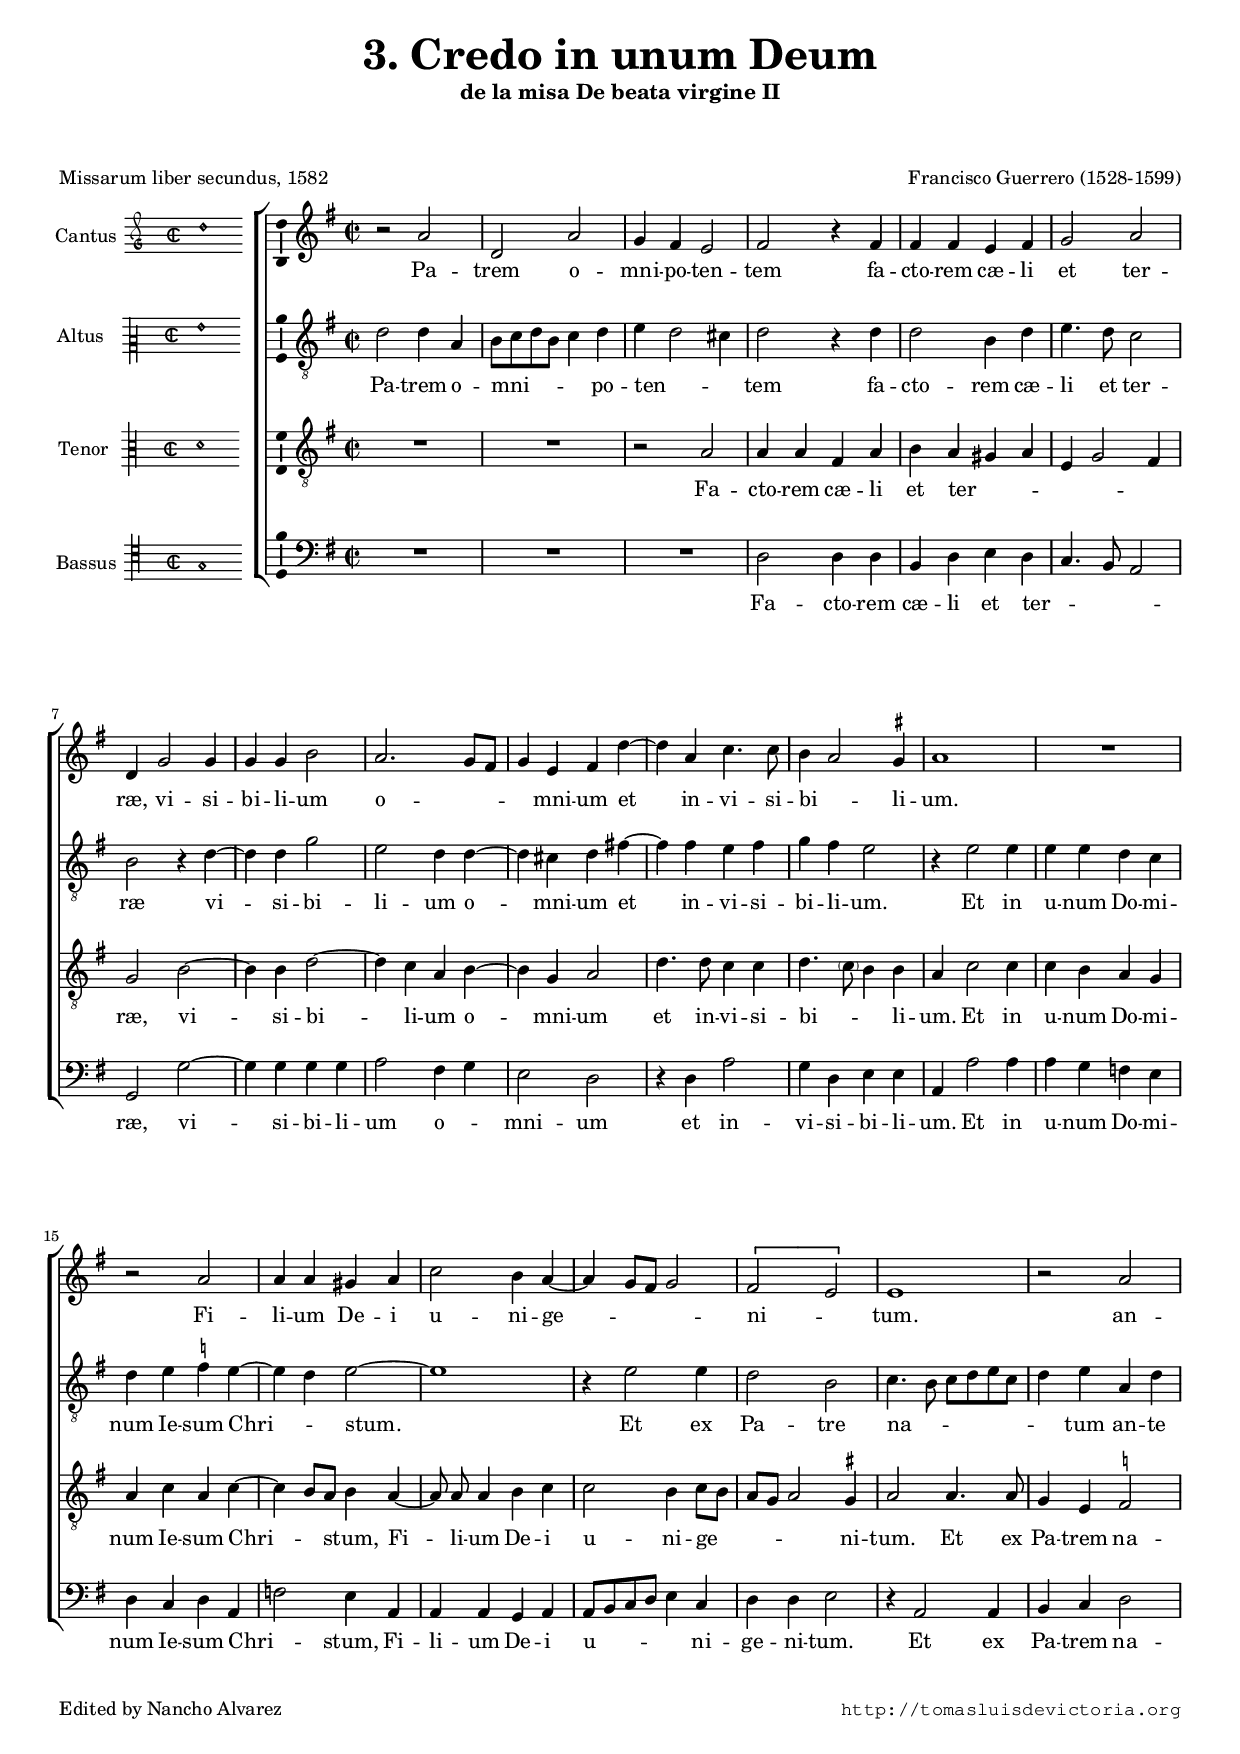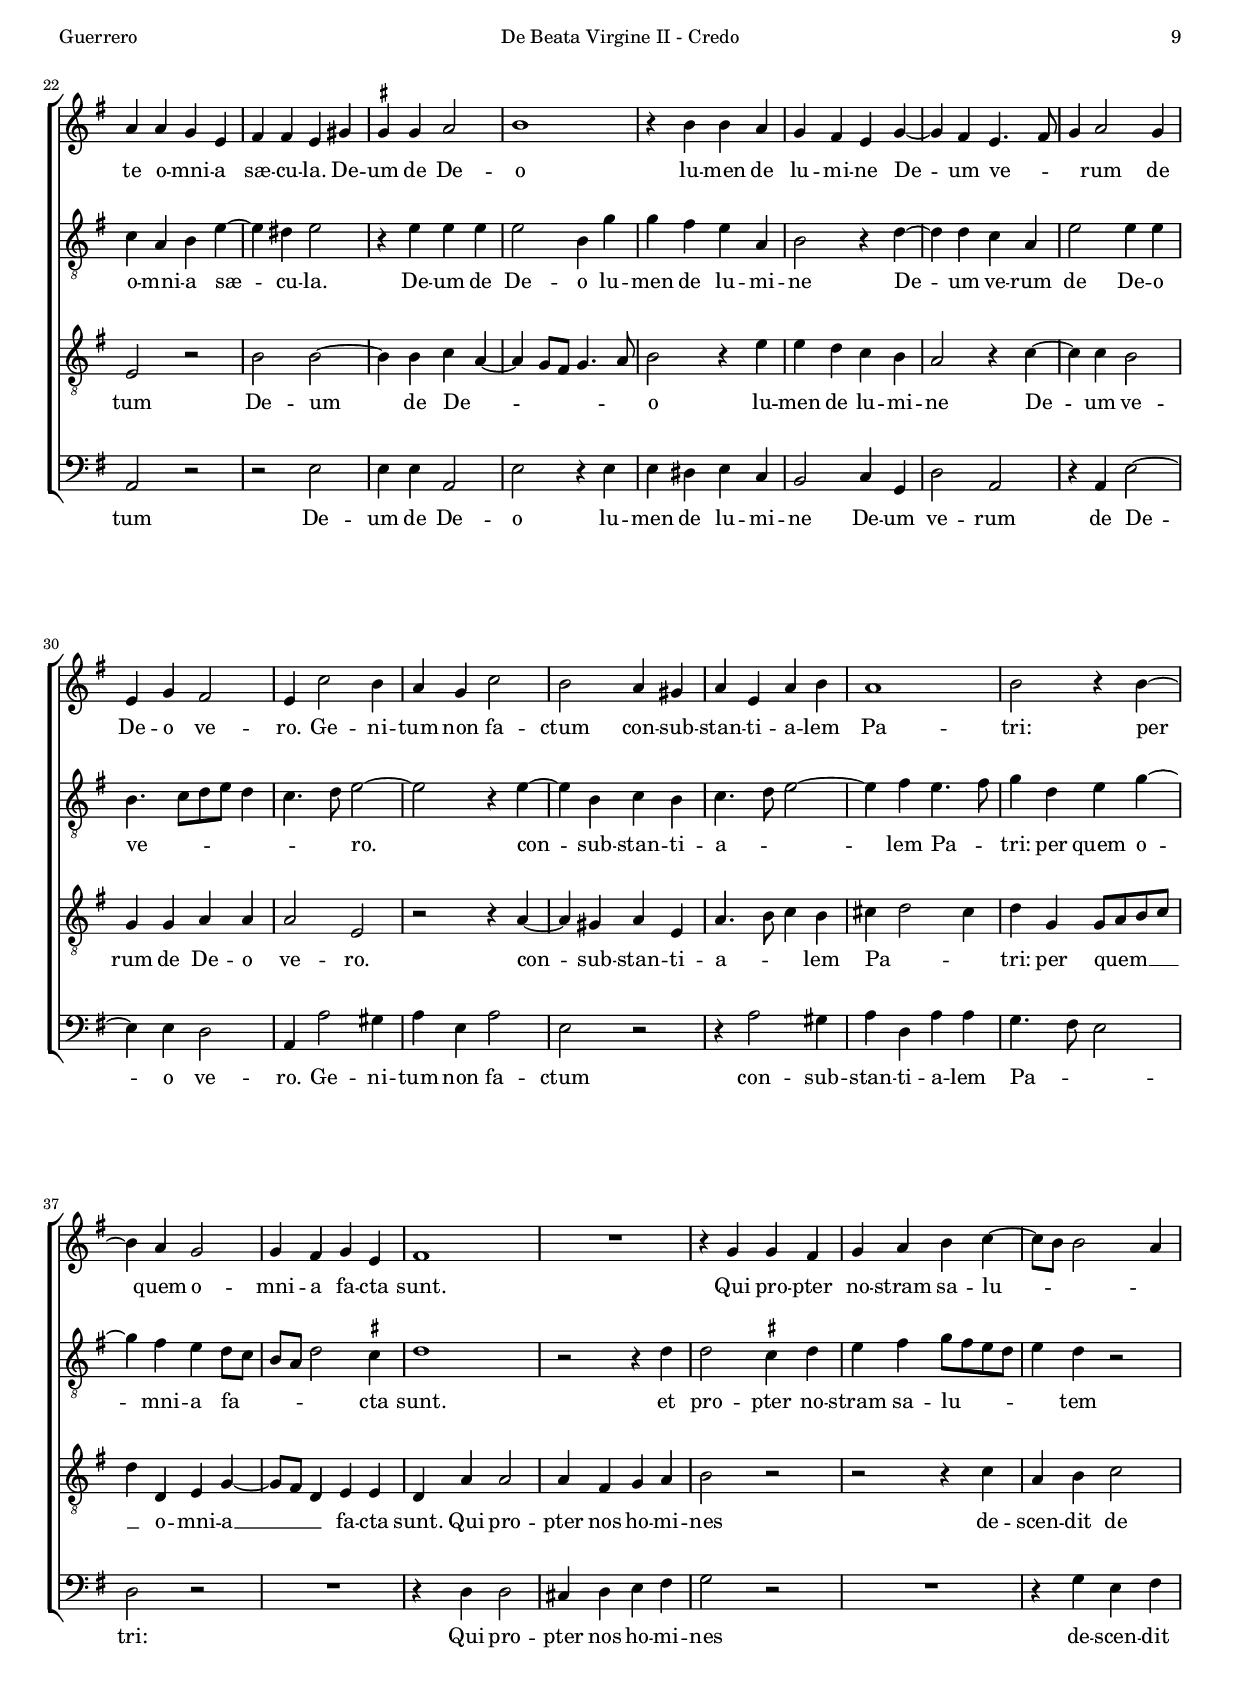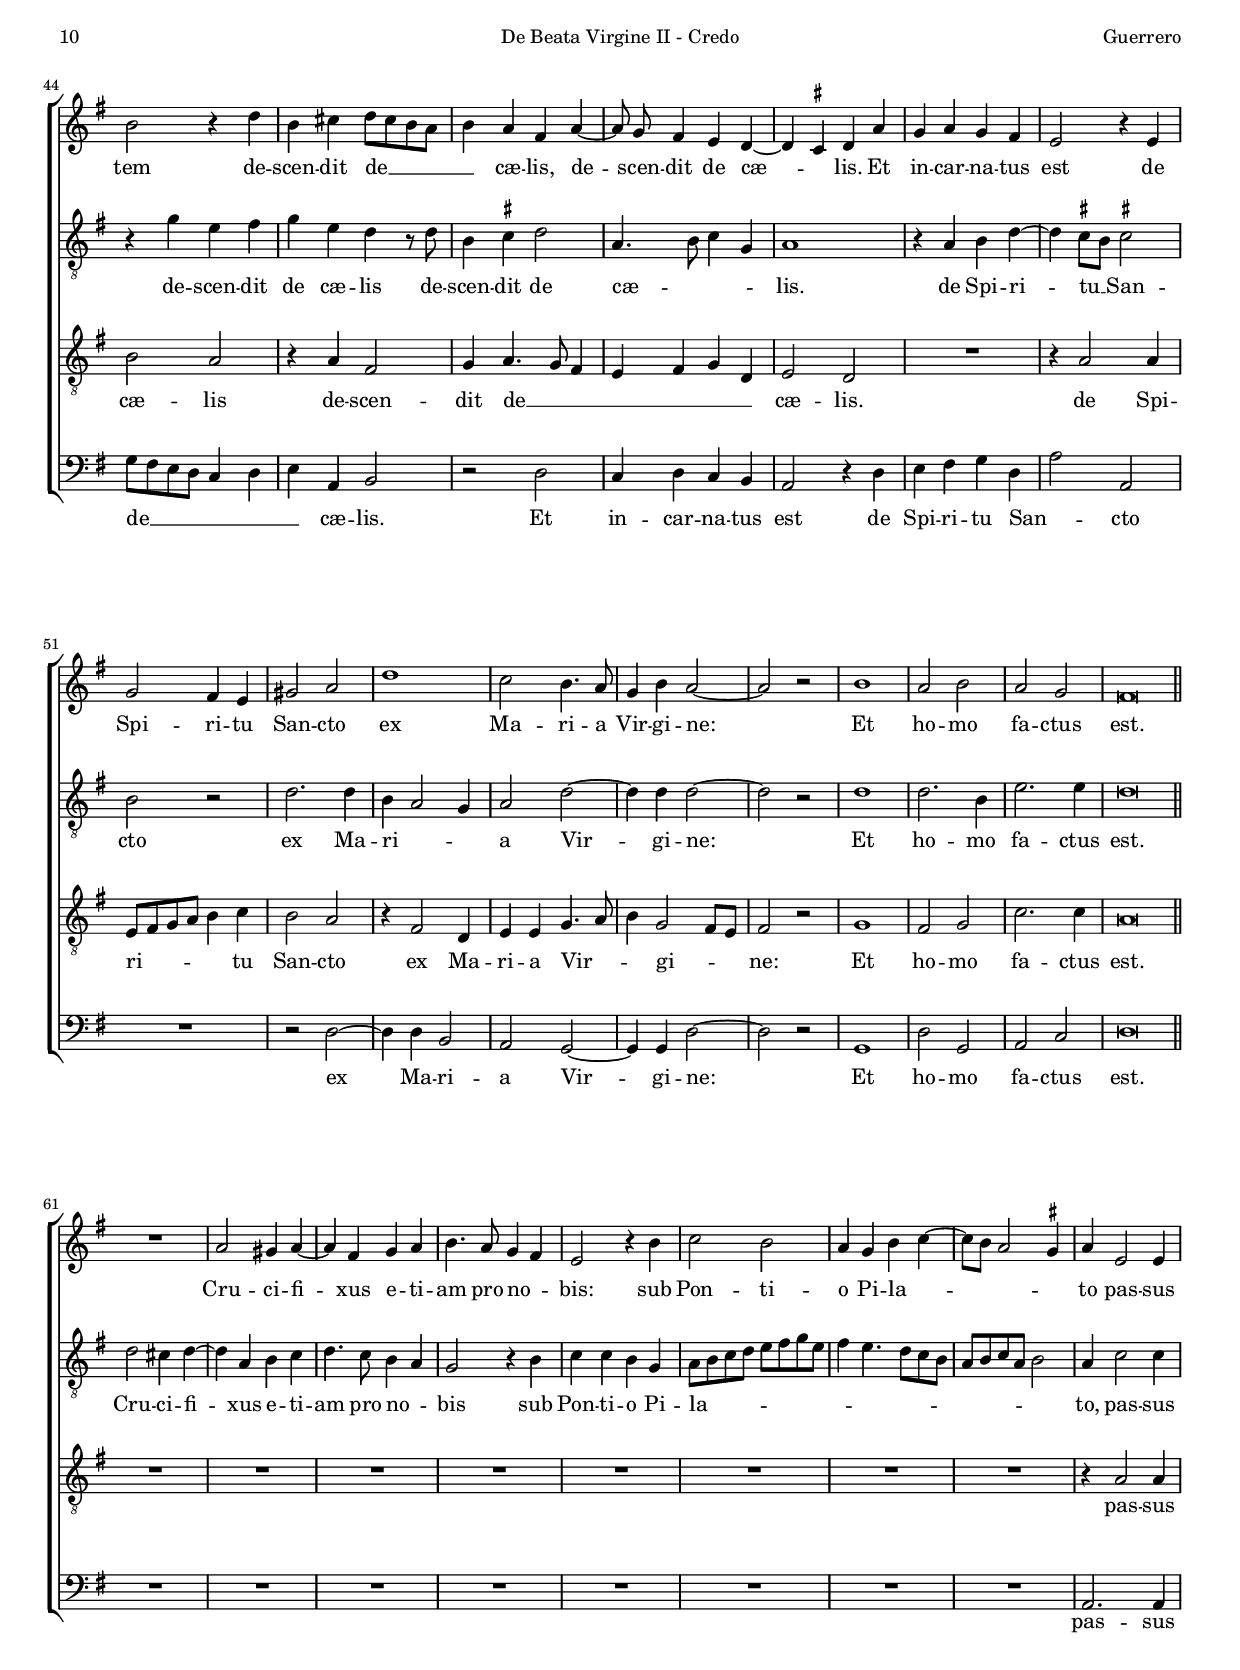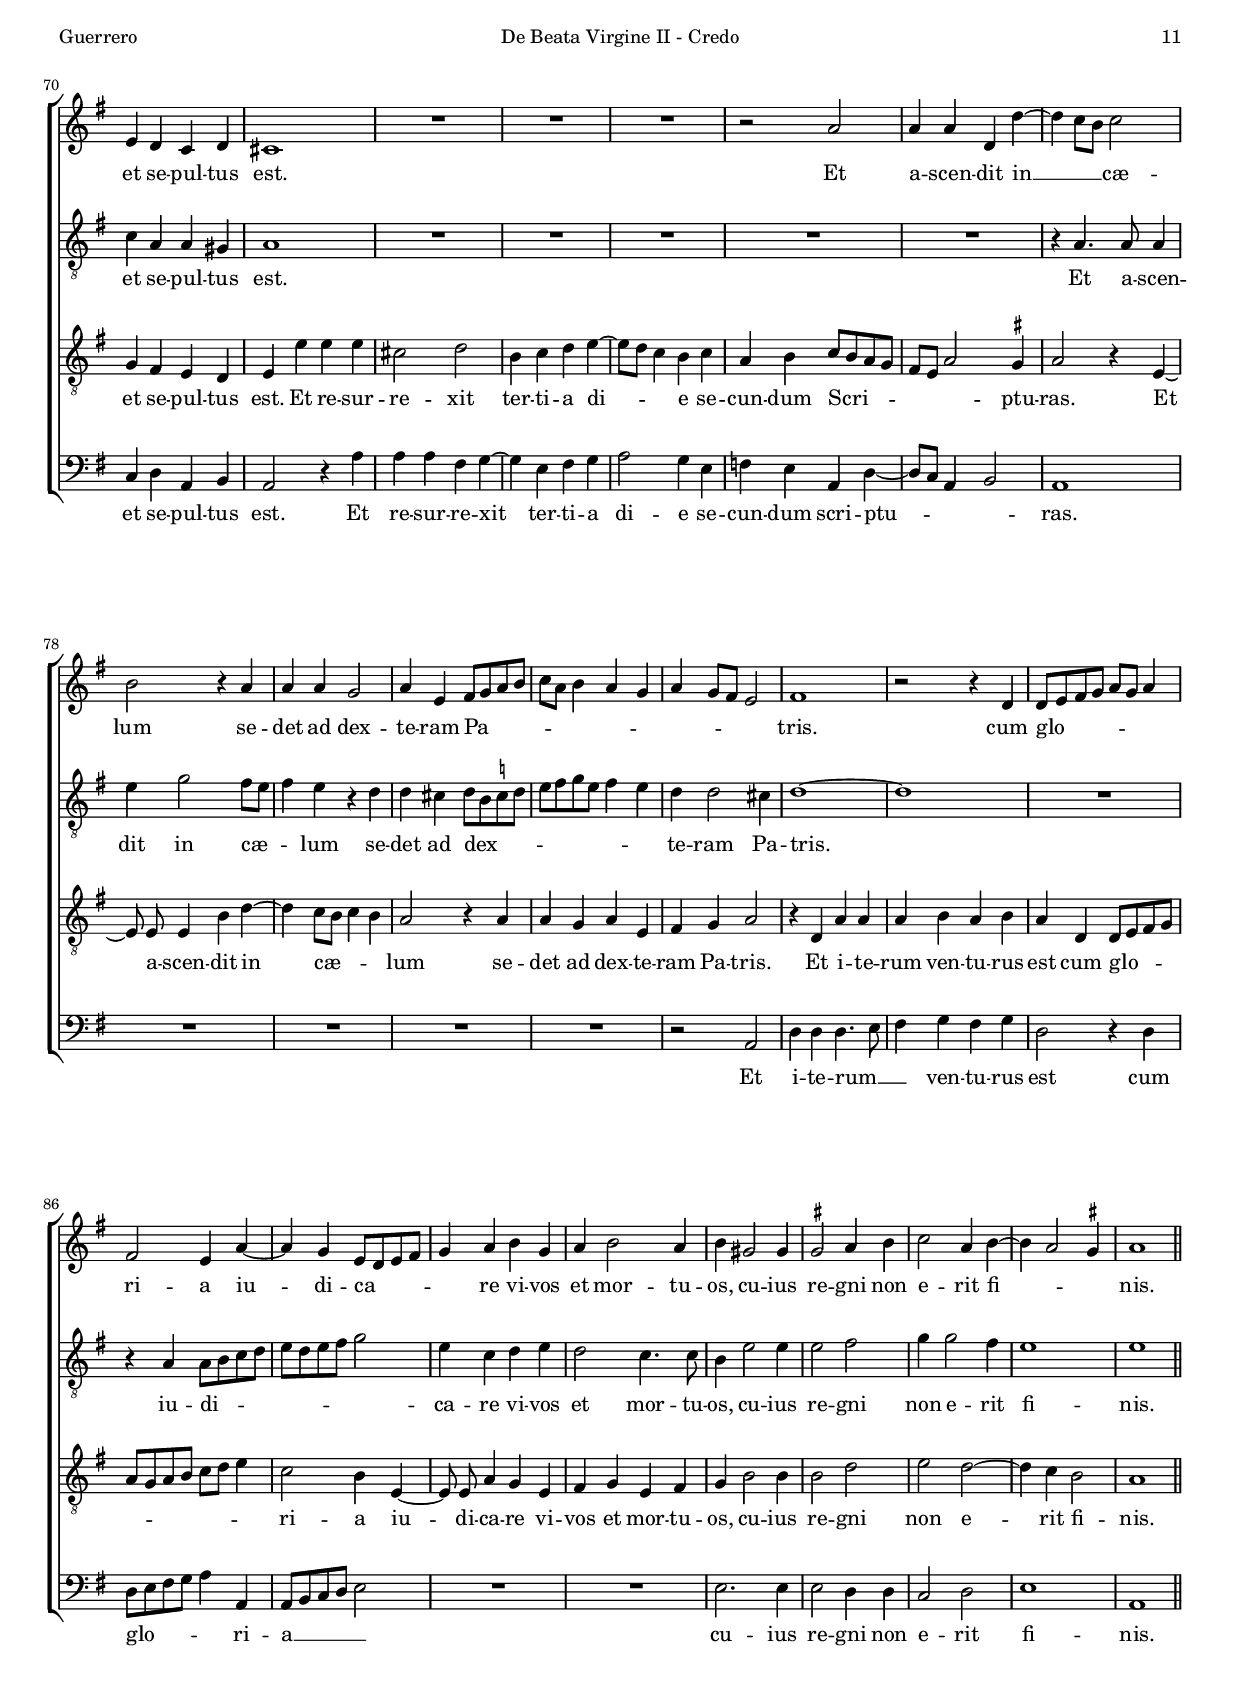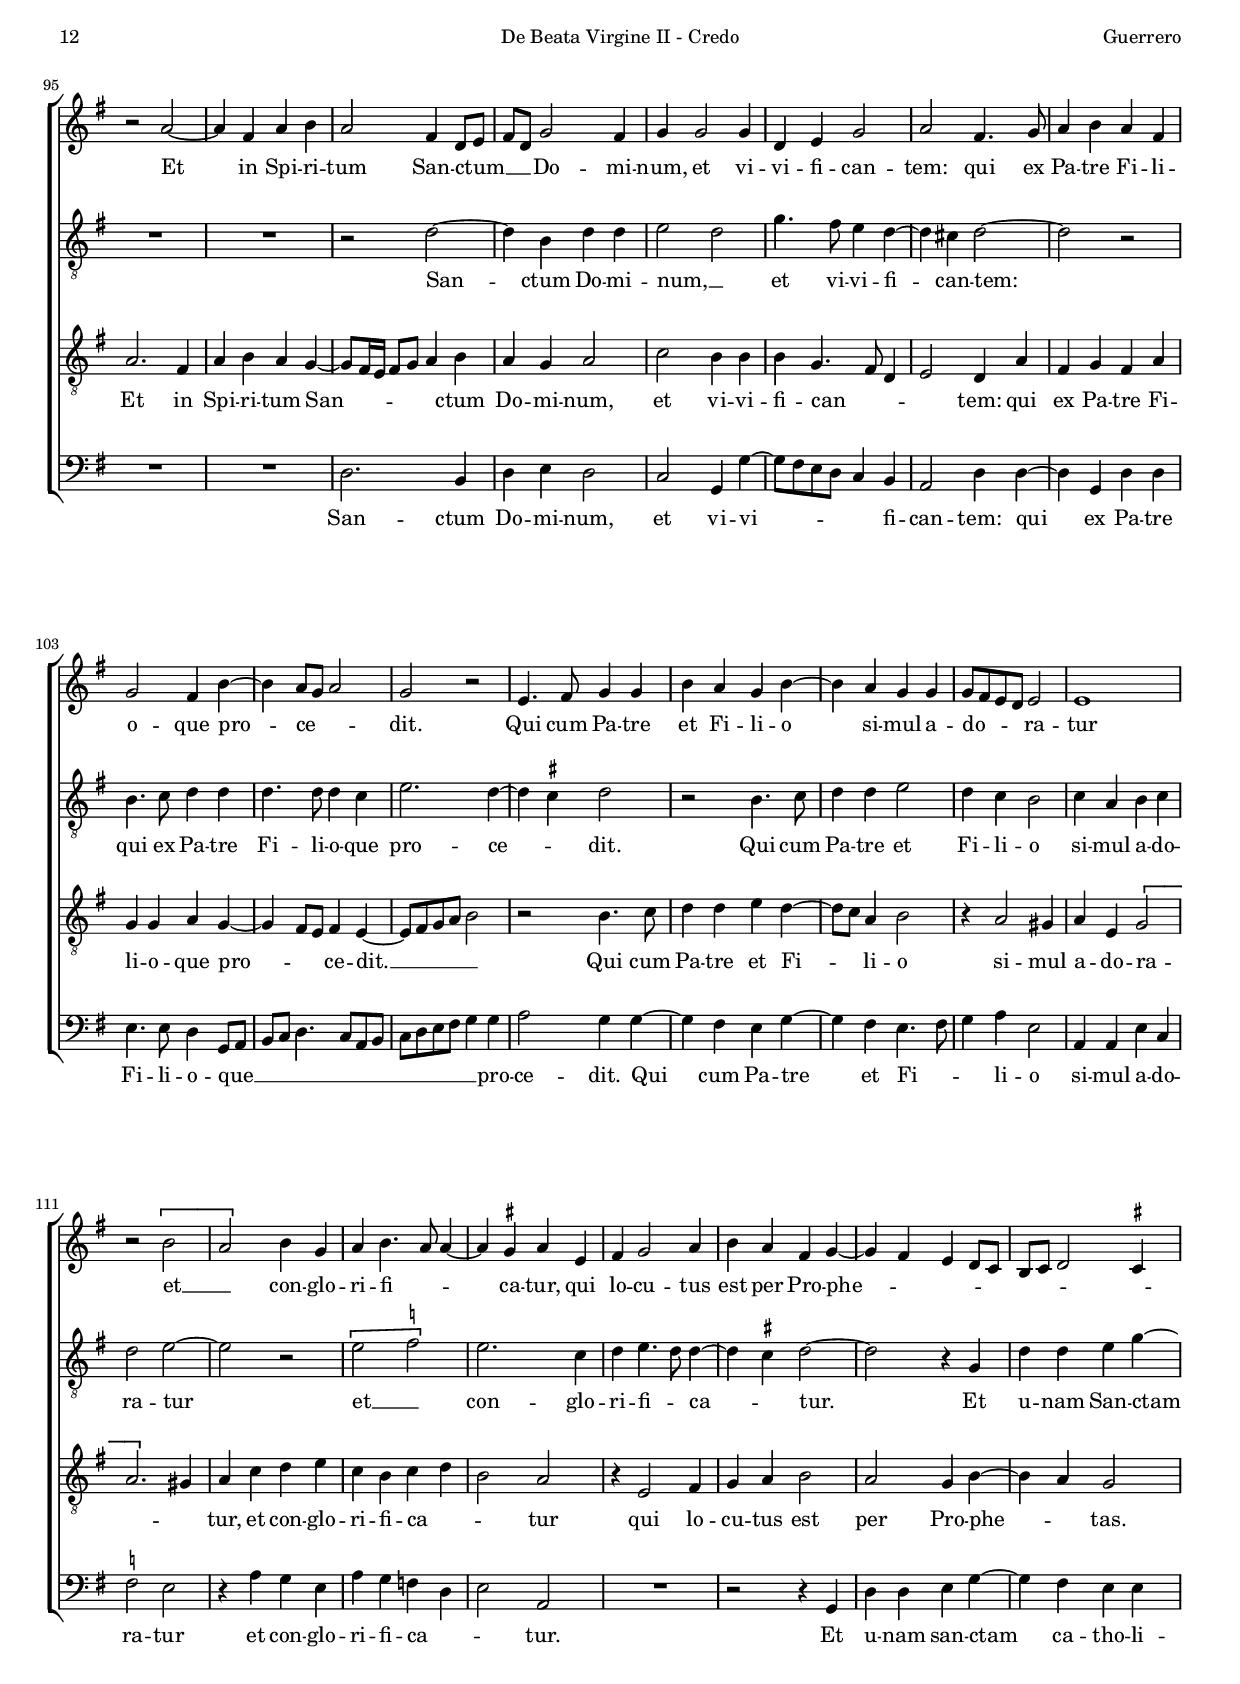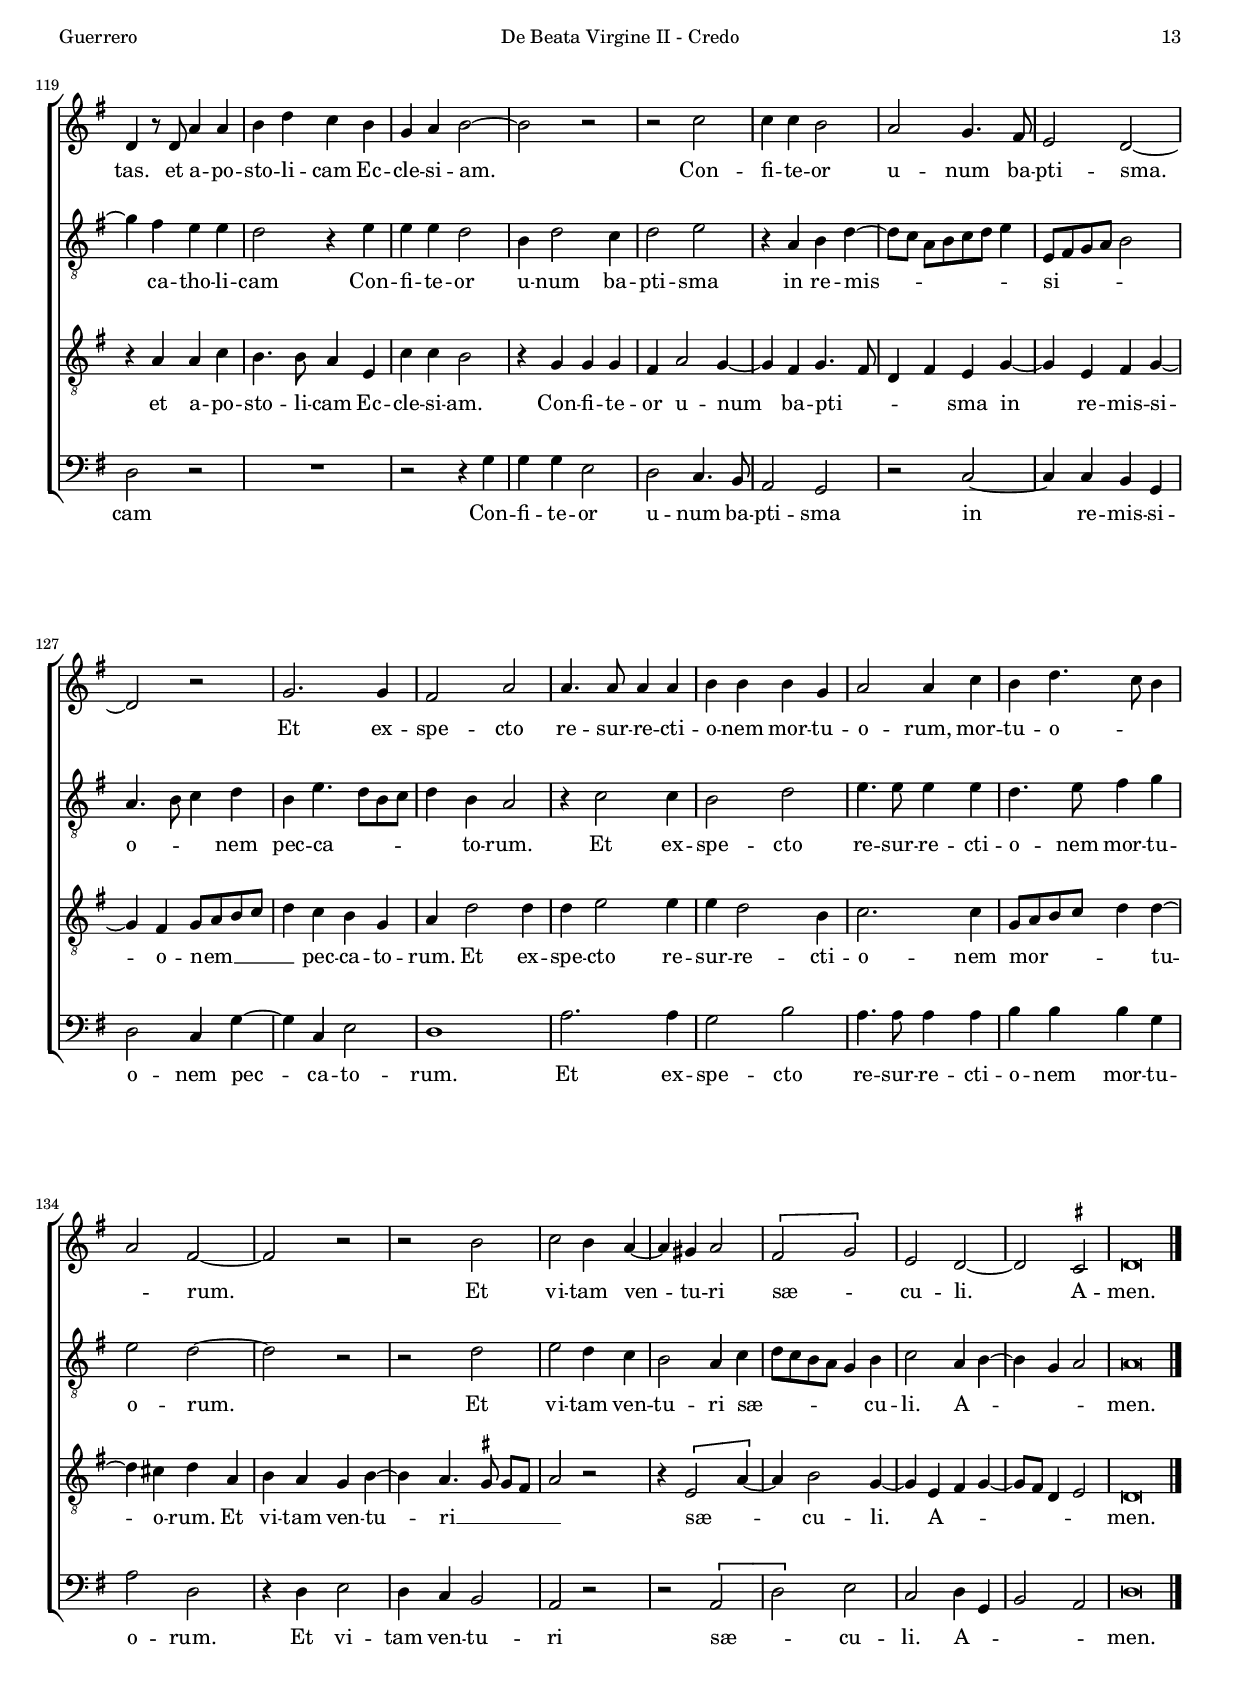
\version "2.18.0"

#(set-default-paper-size "a4")
#(set-global-staff-size 16.4)
#(ly:set-option 'point-and-click #f)
%mobile -s16 -i3.3

italicas=\override LyricText.font-shape = #'italic
rectas=\override LyricText.font-shape = #'upright
ss=\once \set suggestAccidentals = ##t
incipitwidth = 20
htitle="De Beata Virgine II - Credo"
hcomposer="Guerrero"

\header {
	title=\markup{\fontsize #3 "3. Credo in unum Deum"}
	subtitle="de la misa De beata virgine II"
	subsubtitle=\markup{\null \vspace #2 }
	composer="Francisco Guerrero (1528-1599)"
        pdfauthor=\composer
	%opus="(-)"
	poet="Missarum liber secundus, 1582"
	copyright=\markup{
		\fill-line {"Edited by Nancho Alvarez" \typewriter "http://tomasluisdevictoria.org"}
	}
%	tagline=""
}

global={\key c \major \time 2/2 \skip 1*60 \bar "||" \break
				\skip 1*34 \bar "||" \break
				\skip 1*48 \bar "|." }


cantus=\relative c''{
	r2 d 
	g, d'
	c4 b a2
	b r4 b
	b b a b
	c2 d
	g,4 c2 c4
	c c e2
	d2. c8 b
	c4 a b g' ~
	g d f4. f8 
	e4 d2 \ss cis4
	d1
	R1
	r2 d
	d4 d cis d 
	f2 e4 d ~
	d c8 b c2
	\[b2 a\]
	a1
	r2 d
	d4 d c a 
	b b a cis
	\ss cis cis d2
	e1
	r4 e e d
	c b a c ~
	c b a4. b8
	c4 d2 c4
	a4 c b2
	a4 f'2 e4
	d c f2
	e d4 cis 
	d a d e
	d1
	e2 r4 e ~
	e d c2
	c4 b c a 
	b1
	R1
	r4 c c b
	c d e f ~
	f8 e e2 d4
	e2 r4 g
	e4 fis g8 fis e d
	e4 d b d ~
	d8 \noBeam c b4 a g ~
	g4 \ss fis g d'
	c d c b
	a2 r4 a
	c2 b4 a 
	cis2 d
	g1
	f2 e4. d8
	c4 e d2 ~
	d r
	e1
	d2 e 
	d c
	b\breve*1/2
%Crucifixus
	%s4*0^\markup{"(Cantus)"}
	R1
	d2 cis4 d ~
	d b c d
	e4. d8 c4 b
	a2 r4 e'
	f2 e
	d4 c e f ~
	f8 e d2 \ss cis4
	d4 a2 a4
	a g f g
	fis1
	R1*3
	r2 d'
	d4 d g, g' ~
	g f8 e f2
	e r4 d
	d d c2
	d4 a b8 c d e
	f8 d e4 d c
	d c8 b a2
	b1
	r2 r4 g
	g8 a b c d c d4
	b2 a4 d ~
	d c a8 g a b 
	c4 d e c 
	d e2 d4
	e4 cis2 cis4
	\ss cis2 d4 e
	f2 d4 e ~
	e4 d2 \ss cis4
	d1
	r2 d ~
	d4 b d e
	d2 b4 g8 a 
	b g c2 b4
	c4 c2 c4
	g4 a c2
	d2 b4. c8
	d4 e d b
	c2 b4 e ~
	e d8 c d2 
	c2 r
	a4. b8 c4 c
	e d c e ~
	e d c c 
	c8 b a g a2
	a1
	r2 \[e'
	d\] e4 c
	d e4. d8 d4 ~
	d \ss cis d a
	b c2 d4
	e d b c ~
	c b a g8 f
	e f g2 \ss fis4
	g4 r8 g d'4 d
	e g f e
	c d e2 ~
	e r
	r f
	f4 f e2
	d c4. b8
	a2 g ~
	g r 
	c2. c4 
	b2 d
	d4. d8 d4 d
	e e e c
	d2 d4 f
	e g4. f8 e4
	d2 b ~
	b r
	r e 
	f e4 d ~
	d cis d2
	\[b c\]
	a g ~
	g \ss fis
	g\breve*1/2
}

altus=\relative c''{
	g2 g4 d
	e8 f g e f4 g
	a g2 fis4 
	g2 r4 g
	g2 e4 g 
	a4. g8 f2
	e r4 g ~
	g g c2
	a2 g4 g ~
	g fis g b! ~
	b b a b
	c b a2
	r4 a2 a4
	a a g f
	g a \ss bes a ~
	a g a2 ~
	a1
	r4 a2 a4 
	g2 e
	f4. e8 f g a f 
	g4 a d, g 
	f d e a ~
	a gis a2
	r4 a a a 
	a2 e4 c'
	c b a d, 
	e2 r4 g ~
	g g f d
	a'2 a4 a
	e4. f8[ g a] g4
	f4. g8 a2 ~
	a r4 a ~
	a e f e
	f4. g8 a2 ~
	a4 b a4. b8
	c4 g a c ~
	c b a g8 f 
	e d g2 \ss fis4
	g1
	r2 r4 g 
	g2 \ss fis4 g
	a b c8 b a g
	a4 g r2
	r4 c a b
	c a g r8 g
	e4 \ss fis g2
	d4. e8 f4 c
	d1
	r4 d e g ~
	g \ss fis8 e \ss fis!2
	e2 r
	g2. g4 
	e4 d2 c4
	d2 g ~
	g4 g g2 ~
	g r
	g1 
	g2. e4 
	a2. a4 
	g\breve*1/2
%Crucifixus
	%s4*0^\markup{"(Altus)"}
	g2 fis4 g ~
	g d e f
	g4. f8 e4 d
	c2 r4 e
	f f e c
	d8 e f g a b c a
	b4 a4. g8 f e
	d e f d e2
	d4 f2 f4 
	f d d cis
	d1
	R1*5
	r4 d4. d8 d4
	a' c2 b8 a
	b4 a r g
	g fis4 g8 e \ss f g
	a b c a b4 a
	g g2 fis4
	g1 ~
	g
	R1
	r4 d d8 e f g
	a g a b c2
	a4 f g a
	g2 f4. f8 
	e4 a2 a4
	a2 b
	c4 c2 b4
	a1
	a
	R1*2
	r2 g2 ~
	g4 e g g
	a2 g
	c4. b8 a4 g ~
	g fis g2 ~
	g r
	e4. f8 g4 g
	g4. g8 g4 f
	a2. g4 ~
	g \ss fis g2
	r2 e4. f8 
	g4 g a2
	g4 f e2
	f4 d e f
	g2 a ~
	a r
	\[a \ss bes\]
	a2. f4
	g a4. g8 g4 ~
	g \ss fis g2 ~
	g r4 c,
	g' g a c ~
	c b a a
	g2 r4 a
	a a g2 
	e4 g2 f4
	g2 a
	r4 d, e g ~
	g8[ f] d[ e f g] a4
	a,8 b c d e2
	d4. e8 f4 g
	e a4. g8 e f
	g4 e d2
	r4 f2 f4
	e2 g
	a4. a8 a4 a
	g4. a8 b4 c 
	a2 g ~
	g r 
	r g
	a g4 f
	e2 d4 f
	g8 f e d c4 e
	f2 d4 e ~
	e c d2 
	d\breve*1/2
}

tenor=\relative c'{
	R1*2
	r2 d 
	d4 d b d
	e d cis d
	a c2 b4
	c2 e ~
	e4 e g2 ~
	g4 f d e ~
	e c d2
	g4. g8 f4 f
	g4. \parenthesize f8 e4 e
	d f2 f4
	f e d c 
	d f d f ~
	f e8 d e4 d ~
	d8 \noBeam d d4 e f
	f2 e4 f8 e 
	d c d2 \ss cis4
	d2 d4. d8 
	c4 a \ss bes2
	a r
	e'e ~
	e4 e f d ~
	d c8 b c4. d8
	e2 r4 a
	a g f e 
	d2 r4 f ~
	f f e2
	c4 c d d
	d2 a
	r2 r4 d ~
	d cis d a
	d4. e8 f4 e
	fis4 g2 fis4
	g c, c8 d e f
	g4 g, a c ~
	c8 b g4 a a
	g d' d2
	d4 b c d
	e2 r
	r r4 f
	d e f2
	e d
	r4 d b2
	c4 d4. c8 b4
	a b c g
	a2 g
	R1
	r4 d'2 d4
	a8 b c d e4 f
	e2 d
	r4 b2 g4
	a a c4. d8
	e4 c2 b8 a
	b2 r
	c1
	b2 c
	f2. f4 
	d\breve*1/2
%Crucifixus
	R1*8
	r4 d2 d4
	c b a g
	a a'a a
	fis2 g
	e4 f g a ~
	a8 g f4 e f
	d e f8 e d c
	b a d2 \ss cis4
	d2 r4 a ~
	a8 \noBeam a a4 e' g ~
	g f8 e f4 e
	d2 r4 d
	d c d a 
	b c d2
	r4 g, d' d 
	d e d e
	d g, g8 a b c
	d c d e f g a4 
	f2 e4 a, ~
	a8 \noBeam a d4 c a
	b c a b
	c e2 e4
	e2 g
	a g ~
	g4 f e2
	d1
	d2. b4
	d4 e d c ~
	c8[ b16 a] b8[ c] d4 e
	d c d2
	f e4 e
	e c4. b8 g4
	a2 g4 d'
	b c b d
	c c d c ~
	c b8 a b4 a ~
	a8 b c d e2
	r2 e4. f8
	g4 g a g ~
	g8 f d4 e2
	r4 d2 cis4
	d4 a \[c2
	d2.\] cis4
	d f g a
	f e f g
	e2 d
	r4 a2 b4
	c d e2
	d2 c4 e ~
	e d c2
	r4 d d f
	e4. e8 d4 a
	f' f e2
	r4 c c c 
	b d2 c4 ~
	c b c4. b8 
	g4 b a c ~
	c a b c ~
	c b c8 d e f 
	g4 f e c
	d g2 g4
	g4 a2 a4
	a4 g2 e4
	f2. f4
	c8 d e f g4 g ~
	g fis g d
	e d c e ~
	e d4. \ss cis8 cis[ b]
	d2 r
	r4 \[a2 d4 ~ \]
	d4 e2 c4 ~
	c a b c ~
	c8 b g4 a2
	g\breve*1/2
}

bassus=\relative c'{
	R1*3
	g2 g4 g
	e g a g
	f4. e8 d2
	c c' ~
	c4 c c c
	d2 b4 c
	a2 g
	r4 g d'2
	c4 g a a
	d, d'2 d4
	d c bes a
	g f g d 
	bes'2 a4 d,
	d d c d
	d8 e f g a4 f
	g g a2
	r4 d,2 d4
	e f g2
	d r
	r a'
	a4 a d,2
	a'2 r4 a
	a gis a f
	e2 f4 c
	g'2 d
	r4 d a'2 ~
	a4 a g2
	d4 d'2 cis4
	d a d2
	a r
	r4 d2 cis4
	d4 g, d' d
	c4. b8 a2
	g r
	R1
	r4 g g2
	fis4 g a b
	c2 r
	R1
	r4 c a b c8 b a g f4 g
	a d, e2
	r g
	f4 g f e 
	d2 r4 g
	a b c g
	d'2 d,
	R1
	r2 g ~
	g4 g e2 
	d c ~
	c4 c g'2 ~ 
	g r
	c,1
	g'2 c,
	d f 
	g\breve*1/2
	R1*8
	d2. d4 
	f g d e
	d2 r4 d'
	d d b c ~
	c a b c 
	d2 c4 a 
	bes a d, g ~
	g8 f d4 e2
	d1
	R1*4
	r2 d
	g4 g g4. a8 
	b4 c b c
	g2 r4 g
	g8 a b c d4 d,
	d8 e f g a2
	R1*2
	a2. a4
	a2 g4 g
	f2 g
	a1 
	d,
	R1*2
	g2. e4 
	g a g2
	f c4 c' ~
	c8 b a g f4 e
	d2 g4 g ~
	g c, g' g
	a4. a8 g4 c,8 d
	e f g4. f8 d e
	f g a b c4 c
	d2 c4 c ~
	c b a c ~
	c b a4. b8 
	c4 d a2
	d,4 d a' f
	\ss bes2 a
	r4 d c a
	d c bes g
	a2 d,
	R1
	r2 r4 c
	g' g a c ~
	c b a a 
	g2 r
	R1
	r2 r4 c 
	c c a2
	g f4. e8 
	d2 c
	r2 f ~
	f4 f e c
	g'2 f4 c' ~
	c f, a2
	g1
	d'2. d4
	c2 e
	d4. d8 d4 d
	e e e c
	d2 g,
	r4 g a2
	g4 f e2
	d2 r
	r \[d
	g\] a
	f g4 c,
	e2 d
	g\breve*1/2
}


textocantus=\lyricmode{
Pa -- trem o -- mni -- po -- ten -- tem 
fa -- cto -- rem cæ -- li et ter -- ræ,
vi -- si -- bi -- li -- um
o -- _ _ _ mni -- um
et in -- vi -- si -- bi -- _ li -- um.
Fi -- li -- um De -- i u -- ni -- ge -- _ _ _ ni -- _ tum.
an -- te o -- mni -- a sæ -- cu -- la.
De -- um de De -- o
lu -- men de lu -- mi -- ne
De -- um ve -- _ _ rum de De -- o ve -- ro.
Ge -- ni -- tum non fa -- ctum
con -- sub -- stan -- ti -- a -- lem Pa -- tri:
per quem o -- mni -- a fa -- cta sunt.
Qui pro -- pter no -- stram sa -- lu -- _ _ _ tem
de -- scen -- dit de __ _ _ _ _ cæ -- lis,
de -- scen -- dit de cæ -- _ lis.
Et in -- car -- na -- tus est
de Spi -- ri -- tu San -- cto
ex Ma -- ri -- a Vir -- gi -- ne:
Et ho -- mo fa -- ctus est.
Cru -- ci -- fi -- xus e -- ti -- am pro no -- _ bis:
sub Pon -- ti -- o Pi -- la -- _ _ _ _ to
pas -- sus et se -- pul -- tus est.
Et a -- scen -- dit in __ _ _ cæ -- lum
se -- det ad dex -- te -- ram Pa -- _ _ _ _ _ _ _ _ _ _ _ _ tris.
cum glo -- _ _ _ _ _ _ ri -- a iu -- di -- ca -- _ _ _ _ re 
vi -- vos et mor -- tu -- os,
cu -- ius re -- gni non e -- rit fi -- _ _ nis.
Et in Spi -- ri -- tum San -- ctum __ _ _ _ Do -- mi -- num,
et vi -- vi -- fi -- can -- tem:
qui ex Pa -- tre Fi -- li -- o -- que pro -- ce -- _ _ dit.
Qui cum Pa -- tre et Fi -- li -- o si -- mul a -- do -- _ _ _ ra -- tur
et __ _ con -- glo -- ri -- fi -- _ _ ca -- tur,
qui lo -- cu -- tus est per Pro -- phe -- _ _ _ _ _ _ _ _ tas.
et a -- po -- sto -- li -- cam Ec -- cle -- si -- am.
Con -- fi -- te -- or u -- num ba -- pti -- sma.
Et ex -- spe -- cto re -- sur -- re -- cti -- o -- nem
mor -- tu -- o -- rum, mor -- tu -- o -- _ _ _ rum.
Et vi -- tam ven -- tu -- ri sæ -- _ cu -- li. A -- men.

}

textoaltus=\lyricmode{
Pa -- trem o -- mni -- _ _ _ _ po -- ten -- _ _ tem
fa -- cto -- rem cæ -- li et ter -- ræ
vi -- si -- bi -- li -- um
o -- mni -- um et in -- vi -- si -- bi -- li -- um.
Et in u -- num Do -- mi -- num Ie -- sum Chri -- _ stum. 
Et ex Pa -- tre na -- _ _ _ _ _ _ tum an -- te o -- mni -- a sæ -- cu -- la.
De -- um de De -- o lu -- men de lu -- mi -- ne
De -- um ve -- rum de De -- o ve -- _ _ _ _ _ _ ro.
con -- sub -- stan -- ti -- a -- _ _ lem Pa -- _ tri:
per quem o -- mni -- a fa -- _ _ _ _ cta sunt.
et pro -- pter no -- stram sa -- lu -- _ _ _ _ tem
de -- scen -- dit de cæ -- lis
de -- scen -- dit de cæ -- _ _ _ lis.
de Spi -- ri -- tu __ _  San -- cto
ex Ma -- ri -- _ _ a Vir -- gi -- ne:
Et ho -- mo fa -- ctus est.
Cru -- ci -- fi -- xus e -- ti -- am pro no -- _ bis
sub Pon -- ti -- o Pi -- la -- _ _ _ _ _ _ _ _ _ _ _ _ _ _ _ _ _ to,
pas -- sus et se -- pul -- tus est.
Et a -- scen -- dit in cæ -- _ _ lum
se -- det ad dex -- _ _ _ _ _ _ _ _ _ te -- ram Pa -- tris.
iu -- di -- _ _ _ _ _ _ _ _ ca -- re vi -- vos et mor -- tu -- os, 
cu -- ius re -- gni non e -- rit fi -- nis.
San -- ctum Do -- mi -- num, __ _ 
et vi -- vi -- fi -- can -- tem:
qui ex Pa -- tre Fi -- li -- o -- que pro -- ce -- _ dit.
Qui cum Pa -- tre et Fi -- li -- o si -- mul a -- do -- ra -- tur
et __ _ con -- glo -- ri -- fi -- _ ca -- _ tur.
Et u -- nam San -- ctam ca -- tho -- li -- cam
Con -- fi -- te -- or u -- num ba -- pti -- sma
in re -- mis -- _ _ _ _ _ _ si -- _ _ _ _ o -- _ _ nem pec -- ca -- _ _ _ _ to -- rum.
Et ex -- spe -- cto re -- sur -- re -- cti -- o -- nem mor -- tu -- o -- rum.
Et vi -- tam ven -- tu -- ri sæ -- _ _ _ _ _ cu -- li.
A -- _ _ _ men.

}

textotenor=\lyricmode{
Fa -- cto -- rem cæ -- li et ter -- _ _ _ _ _ ræ,
vi -- si -- bi -- li -- um o -- mni -- um
et in -- vi -- si -- bi -- _ _ li -- um.
Et in u -- num Do -- mi -- num Ie -- sum Chri -- _ _ stum, 
Fi -- li -- um De -- i u -- ni -- ge -- _ _ _ _ ni -- tum.
Et ex Pa -- trem na -- tum
De -- um de De -- _ _ _ _ _ o
lu -- men de lu -- mi -- ne
De -- um ve -- rum de De -- o ve -- ro.
con -- sub -- stan -- ti -- a -- _ _ lem Pa -- _ _ tri:
per quem __ _ _ _ _ o -- mni -- a __ _ _ fa -- cta sunt.
Qui pro -- pter nos ho -- mi -- nes
de -- scen -- dit de cæ -- lis
de -- scen -- dit de __ _ _ _ _ _ _ cæ -- lis.
de Spi -- ri -- _ _ _ _ tu San -- cto
ex Ma -- ri -- a Vir -- _ _ gi -- _ _ ne:
Et ho -- mo fa -- ctus est.
pas -- sus et se -- pul -- tus est.
Et re -- sur -- re -- xit ter -- ti -- a di -- _ _ e 
se -- cun -- dum Scri -- _ _ _ _ _ _ ptu -- ras.
Et a -- scen -- dit in cæ -- _ _ _ lum
se -- det ad dex -- te -- ram Pa -- tris.
Et i -- te -- rum ven -- tu -- rus est 
cum glo -- _ _ _ _ _ _ _ _ _ _ ri -- a iu -- di -- ca -- re 
vi -- vos et mor -- tu -- os,
cu -- ius re -- gni non e -- rit fi -- nis.
Et in Spi -- ri -- tum San -- _ _ _ _ _ ctum Do -- mi -- num,
et vi -- vi -- fi -- can -- _ _ _ tem:
qui ex Pa -- tre Fi -- li -- o -- que pro -- _ _ ce -- dit. __ _ _ _ _ 
Qui cum Pa -- tre et Fi -- _ li -- o
si -- mul a -- do -- ra -- _ _ tur,
et con -- glo -- ri -- fi -- ca -- _ _ tur
qui lo -- cu -- tus est
per Pro -- phe -- _ tas.
et a -- po -- sto -- li -- cam Ec -- cle -- si -- am.
Con -- fi -- te -- or u -- num ba -- pti -- _ _ _ sma 
in re -- mis -- si -- o -- nem __ _ _ _ _ pec -- ca -- to -- rum.
Et ex -- spe -- cto re -- sur -- re -- cti -- o -- nem
mor -- _ _ _ _ tu -- o -- rum.
Et vi -- tam ven -- tu -- ri __ _ _ _ _ 
sæ -- _ cu -- li.
A -- _ _ _ _ _ men.
}

textobassus=\lyricmode{
Fa -- cto -- rem cæ -- li et ter -- _ _ _ ræ,
vi -- si -- bi -- li -- um
o -- _ mni -- um
et in -- vi -- si -- bi -- li -- um.
Et in u -- num Do -- mi -- num Ie -- sum Chri -- _ stum,
Fi -- li -- um De -- i u -- _ _ _ _ ni -- ge -- ni -- tum.
Et ex Pa -- trem na -- tum
De -- um de De -- o
lu -- men de lu -- mi -- ne 
De -- um ve -- rum
de De -- o ve -- ro.
Ge -- ni -- tum non fa -- ctum
con -- sub -- stan -- ti -- a -- lem Pa -- _ _ tri:
Qui pro -- pter nos ho -- mi -- nes
de -- scen -- dit de __ _ _ _ _ _ _ cæ -- lis.
Et in -- car -- na -- tus est
de Spi -- ri -- tu San -- _ cto
ex Ma -- ri -- a Vir -- gi -- ne:
Et ho -- mo fa -- ctus est.
pas -- sus et se -- pul -- tus est.
Et re -- sur -- re -- xit ter -- ti -- a di -- e
se -- cun -- dum scri -- ptu -- _ _ _ ras.
Et i -- te -- rum __ _ _ ven -- tu -- rus est
cum glo -- _ _ _ _ ri -- a __ _ _ _ _ 
cu -- ius re -- gni non e -- rit fi -- nis.
San -- ctum Do -- mi -- num,
et vi -- vi -- _ _ _ _ fi -- can -- tem:
qui ex Pa -- tre Fi -- li -- o -- que __ _ _ _ _ _ _ _ _ _ _ _ _ pro -- ce -- dit.
Qui cum Pa -- tre et Fi -- _ _ li -- o
si -- mul a -- do -- ra -- tur
et con -- glo -- ri -- fi -- ca -- _ _ tur.
Et u -- nam san -- ctam ca -- tho -- li -- cam
Con -- fi -- te -- or u -- num ba -- pti -- sma
in re -- mis -- si -- o -- nem pec -- ca -- to -- rum.
Et ex -- spe -- cto
re -- sur -- re -- cti -- o -- nem mor -- tu -- o -- rum.
Et vi -- tam ven -- tu -- ri sæ -- _ cu -- li.
A -- _ _ _ men.

}



incipitcantus=\markup{
	\score{
		{ 
		\set Staff.instrumentName="Cantus "
		\override NoteHead.style = #'neomensural
		\override Rest.style = #'neomensural
		\override Staff.TimeSignature.style = #'neomensural
		\cadenzaOn 
		\clef "petrucci-g"
		\key c \major
		\time 2/2
		d''1
		} 
	\layout {
		\context {\Voice
			\remove Ligature_bracket_engraver
			\consists Mensural_ligature_engraver
		}
		line-width=\incipitwidth
		indent = 0
	}
	}
}


incipitaltus=\markup{
	\score{
		{ 
		\set Staff.instrumentName="Altus   "
		\override NoteHead.style = #'neomensural 
		\override Rest.style = #'neomensural
		\override Staff.TimeSignature.style = #'neomensural
		\cadenzaOn 
		\clef "petrucci-c2"
		\key c \major
		\time 2/2
		g'1
		} 
	\layout {
		\context {\Voice
			\remove Ligature_bracket_engraver
			\consists Mensural_ligature_engraver
		}
		line-width=\incipitwidth
		indent = 0
	}
	}
}


incipittenor=\markup{
	\score{
		{ 
		\set Staff.instrumentName="Tenor  "
		\override NoteHead.style = #'neomensural 
		\override Rest.style = #'neomensural
		\override Staff.TimeSignature.style = #'neomensural
		\cadenzaOn 
		\clef "petrucci-c3"
		\key c \major
		\time 2/2
		d'1
		} 
	\layout {
		\context {\Voice
			\remove Ligature_bracket_engraver
			\consists Mensural_ligature_engraver
		}
		line-width=\incipitwidth
		indent=0
	}
	}
}


incipitbassus=\markup{
	\score{
		{ 
		\set Staff.instrumentName="Bassus "
		\override NoteHead.style = #'neomensural 
		\override Rest.style = #'neomensural
		\override Staff.TimeSignature.style = #'neomensural
		\cadenzaOn 
		\clef "petrucci-c4"
		\key c \major
		\time 2/2
		g1
		} 
	\layout {
		\context {\Voice
			\remove Ligature_bracket_engraver
			\consists Mensural_ligature_engraver
		}
		line-width=\incipitwidth
		indent = 0
	}
	}
}





\score {\transpose c' g{
\new ChoirStaff<<

	\new Staff <<\global
	\new Voice="v1" {
		\set Staff.instrumentName=\incipitcantus
		\clef "treble"
		\cantus }
	\new Lyrics \lyricsto "v1" {\textocantus }
	>>

	
	\new Staff << \global
	\new Voice="v2" {
		\set Staff.instrumentName=\incipitaltus
		\clef "G_8" 
		\altus}
	\new Lyrics \lyricsto "v2" {\textoaltus }
	>>

	
	\new Staff <<\global
	\new Voice="v3" {
		\set Staff.instrumentName=\incipittenor
		\clef "G_8"
		\tenor }
	\new Lyrics \lyricsto "v3" {\textotenor }
	>>
	

	\new Staff <<\global
	\new Voice="v4" {
		\set Staff.instrumentName=\incipitbassus
		\clef "bass" 
		\bassus }
	\new Lyrics \lyricsto "v4" {\textobassus }
	>>
	
>>

	}%transpose

\layout{ 
	\context {\Lyrics 
		\override VerticalAxisGroup.staff-affinity = #UP
		\override VerticalAxisGroup.nonstaff-relatedstaff-spacing =
			#'((basic-distance . 0) (minimum-distance . 0) (padding . 1))
		\override LyricText.font-size = #1.2
		\override LyricHyphen.minimum-distance = #0.5
	}
	\context {\Score 
		tempoHideNote = ##t
		\override BarNumber.padding = #2 
	}
	\context {\Voice 
		%melismaBusyProperties = #'()
		%autoBeaming = ##f
	}
	\context {\Staff 
                %\RemoveEmptyStaves
                %\override VerticalAxisGroup.remove-first = ##t
		\override VerticalAxisGroup.staff-staff-spacing =
			#'((basic-distance . 11) (minimum-distance . 0) (padding . 1))
		\consists Ambitus_engraver 
		\override LigatureBracket.padding = #1
	}
}

%\midi { \mtempo }

}


\paper{
	evenHeaderMarkup=\markup  \fill-line { \fromproperty #'page:page-number-string \htitle \hcomposer }
	oddHeaderMarkup= \markup  \fill-line { \on-the-fly #not-first-page \hcomposer \on-the-fly #not-first-page \htitle \on-the-fly #not-first-page \fromproperty #'page:page-number-string }
	%system-count=20
	%page-count = 8
	ragged-last-bottom = ##f
	indent=3.5\cm
	system-system-spacing =
	#'((basic-distance . 20) (minimum-distance . 0) (padding . 5))
	top-system-spacing = % header
	#'((basic-distance . 9) (minimum-distance . 0) (padding . 0))
	last-bottom-spacing = % footer
	#'((basic-distance . 12) (minimum-distance . 0) (padding . 0))
	markup-system-spacing.padding = #1.5

first-page-number=8
oddHeaderMarkup=\markup \fill-line {\hcomposer \htitle \fromproperty #'page:page-number-string }
evenHeaderMarkup=\markup \fill-line {\on-the-fly #not-first-page \fromproperty #'page:page-number-string \on-the-fly #not-first-page \htitle \on-the-fly #not-first-page \hcomposer }
}